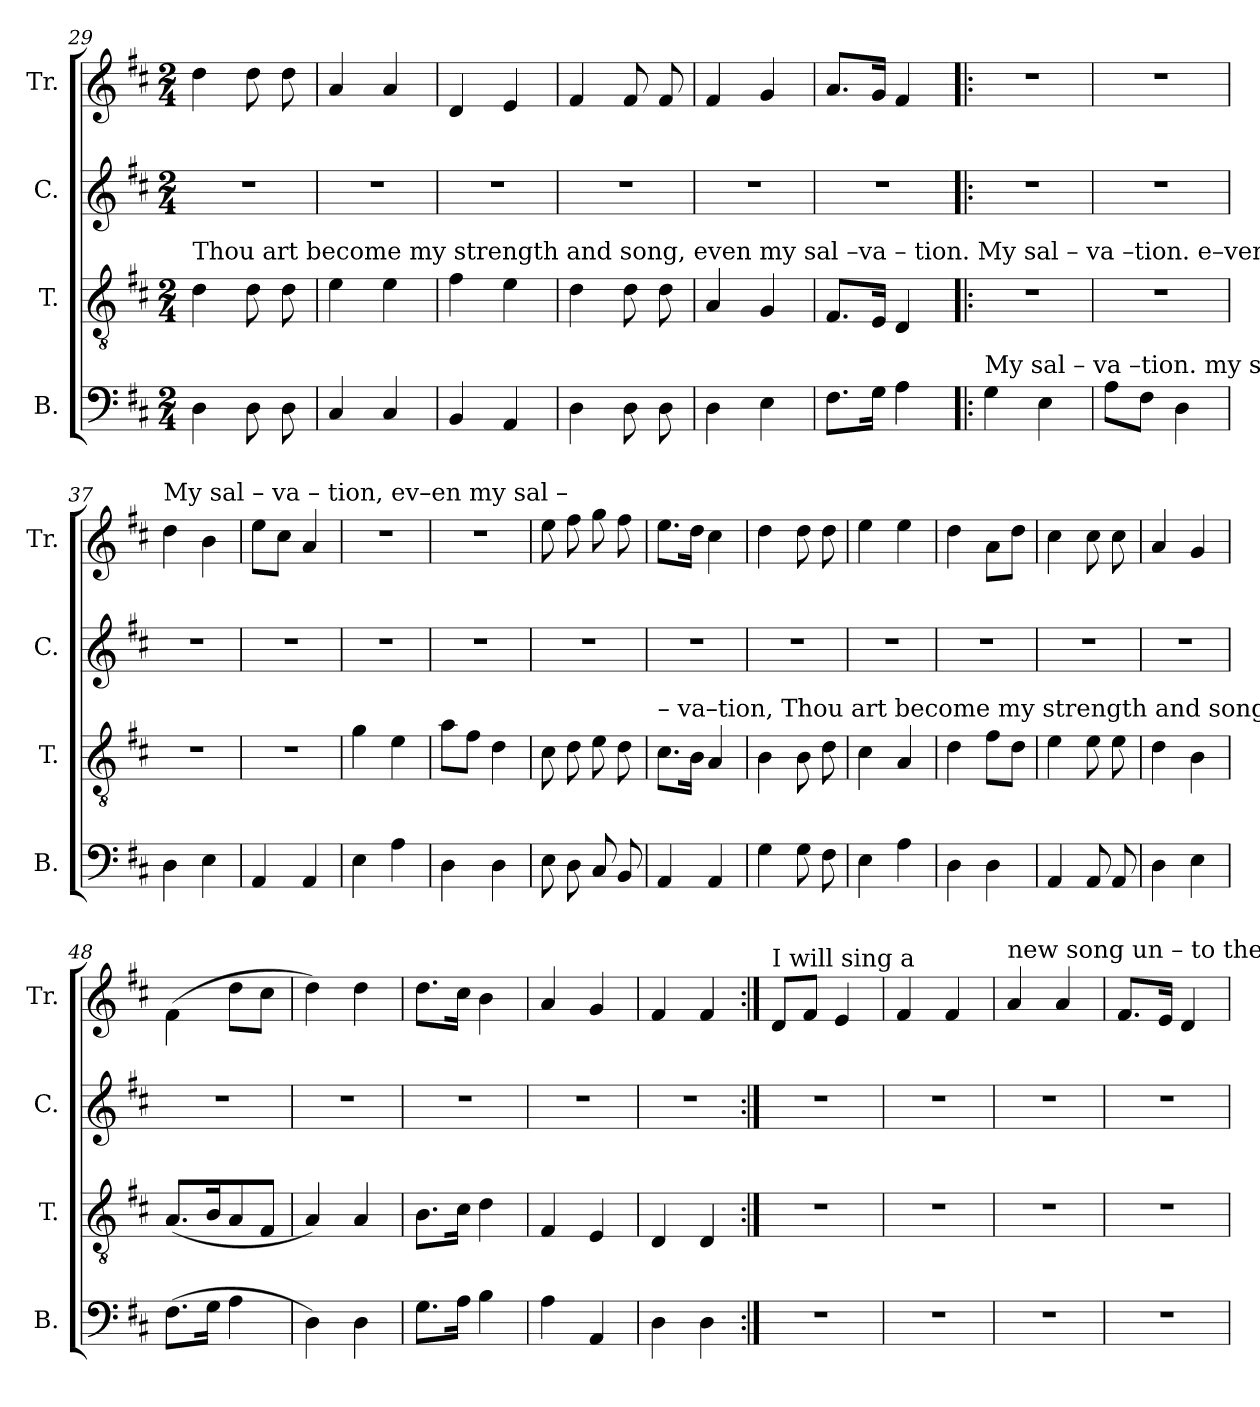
**kern	**kern	**kern	**kern
*part4	*part3	*part2	*part1
*staff4	*staff3	*staff2	*staff1
*I"B.	*I"T.	*I"C.	*I"Tr.
*I'B.	*I'T.	*I'C.	*I'Tr.
*clefF4	*clefGv2	*clefG2	*clefG2
*k[f#c#]	*k[f#c#]	*k[f#c#]	*k[f#c#]
*M2/4	*M2/4	*M2/4	*M2/4
=29	=29	=29	=29
!	!LO:TX:a:t=Thou art become my strength and song, even my sal –va – tion.                                                                    My  sal – va –tion.    e–ven  my  sal –	!	!
4D\	4d\	2r	4dd\
8D\	8d\	.	8dd\
8D\	8d\	.	8dd\
=30	=30	=30	=30
4C#/	4e\	2r	4a/
4C#/	4e\	.	4a/
=31	=31	=31	=31
4BB/	4f#\	2r	4d/
4AA/	4e\	.	4e/
=32	=32	=32	=32
4D\	4d\	2r	4f#/
8D\	8d\	.	8f#/
8D\	8d\	.	8f#/
=33	=33	=33	=33
4D\	4A/	2r	4f#/
4E\	4G/	.	4g/
=34	=34	=34	=34
8.F#\L	8.F#/L	2r	8.a/L
16G\Jk	16E/Jk	.	16g/Jk
4A\	4D/	.	4f#/
=35!|:	=35!|:	=35!|:	=35!|:
!LO:TX:a:t=My sal – va –tion.   my  sal – va – tion,   My sal– va – tion,  ev–en   my  sal –	!	!	!
4G\	2r	2r	2r
4E\	.	.	.
=36	=36	=36	=36
8A\L	2r	2r	2r
8F#\J	.	.	.
4D\	.	.	.
=37	=37	=37	=37
!	!	!	!LO:TX:a:t=My sal – va  – tion,                                 ev–en  my  sal –
4D\	2r	2r	4dd\
4E\	.	.	4b\
=38	=38	=38	=38
4AA/	2r	2r	8ee\L
.	.	.	8cc#\J
4AA/	.	.	4a/
=39	=39	=39	=39
4E\	4g\	2r	2r
4A\	4e\	.	.
=40	=40	=40	=40
4D\	8a\L	2r	2r
.	8f#\J	.	.
4D\	4d\	.	.
=41	=41	=41	=41
8E\	8c#\	2r	8ee\
8D\	8d\	.	8ff#\
8C#/	8e\	.	8gg\
8BB/	8d\	.	8ff#\
=42	=42	=42	=42
!	!LO:TX:a:t=– va–tion,  Thou art become my strength and song, even   my  sal – va        –        –    tion,    e  –  ven   my  sal –va –tion.	!	!
4AA/	8.c#\L	2r	8.ee\L
.	16B\Jk	.	16dd\Jk
4AA/	4A/	.	4cc#\
=43	=43	=43	=43
4G\	4B\	2r	4dd\
8G\	8B\	.	8dd\
8F#\	8d\	.	8dd\
=44	=44	=44	=44
4E\	4c#\	2r	4ee\
4A\	4A/	.	4ee\
=45	=45	=45	=45
4D\	4d\	2r	4dd\
4D\	8f#\L	.	8a\L
.	8d\J	.	8dd\J
=46	=46	=46	=46
4AA/	4e\	2r	4cc#\
8AA/	8e\	.	8cc#\
8AA/	8e\	.	8cc#\
=47	=47	=47	=47
4D\	4d\	2r	4a/
4E\	4B\	.	4g/
=48	=48	=48	=48
(8.F#\L	(8.A/L	2r	(4f#\
16G\Jk	16B/K	.	.
4A\	8A/	.	8dd\L
.	8F#/J	.	8cc#\J
=49	=49	=49	=49
4D\)	4A/)	2r	4dd\)
4D\	4A/	.	4dd\
=50	=50	=50	=50
8.G\L	8.B\L	2r	8.dd\L
16A\Jk	16c#\Jk	.	16cc#\Jk
4B\	4d\	.	4b\
=51	=51	=51	=51
4A\	4F#/	2r	4a/
4AA/	4E/	.	4g/
=52	=52	=52	=52
4D\	4D/	2r	4f#/
4D\	4D/	.	4f#/
=53:|!	=53:|!	=53:|!	=53:|!
!	!	!	!LO:TX:a:t=I    will    sing   a
2r	2r	2r	8d/L
.	.	.	8f#/J
.	.	.	4e/
=54	=54	=54	=54
2r	2r	2r	4f#/
.	.	.	4f#/
=55	=55	=55	=55
!	!	!	!LO:TX:a:t=new song un – to     thee,   O    God.        Up  – on     a        psaltery,  and  an  in–stru–ment  of  ten  strings will  I   sing                 prai – ses
2r	2r	2r	4a/
.	.	.	4a/
=56	=56	=56	=56
2r	2r	2r	8.f#/L
.	.	.	16e/Jk
.	.	.	4d/
=	=	=	=
*-	*-	*-	*-
